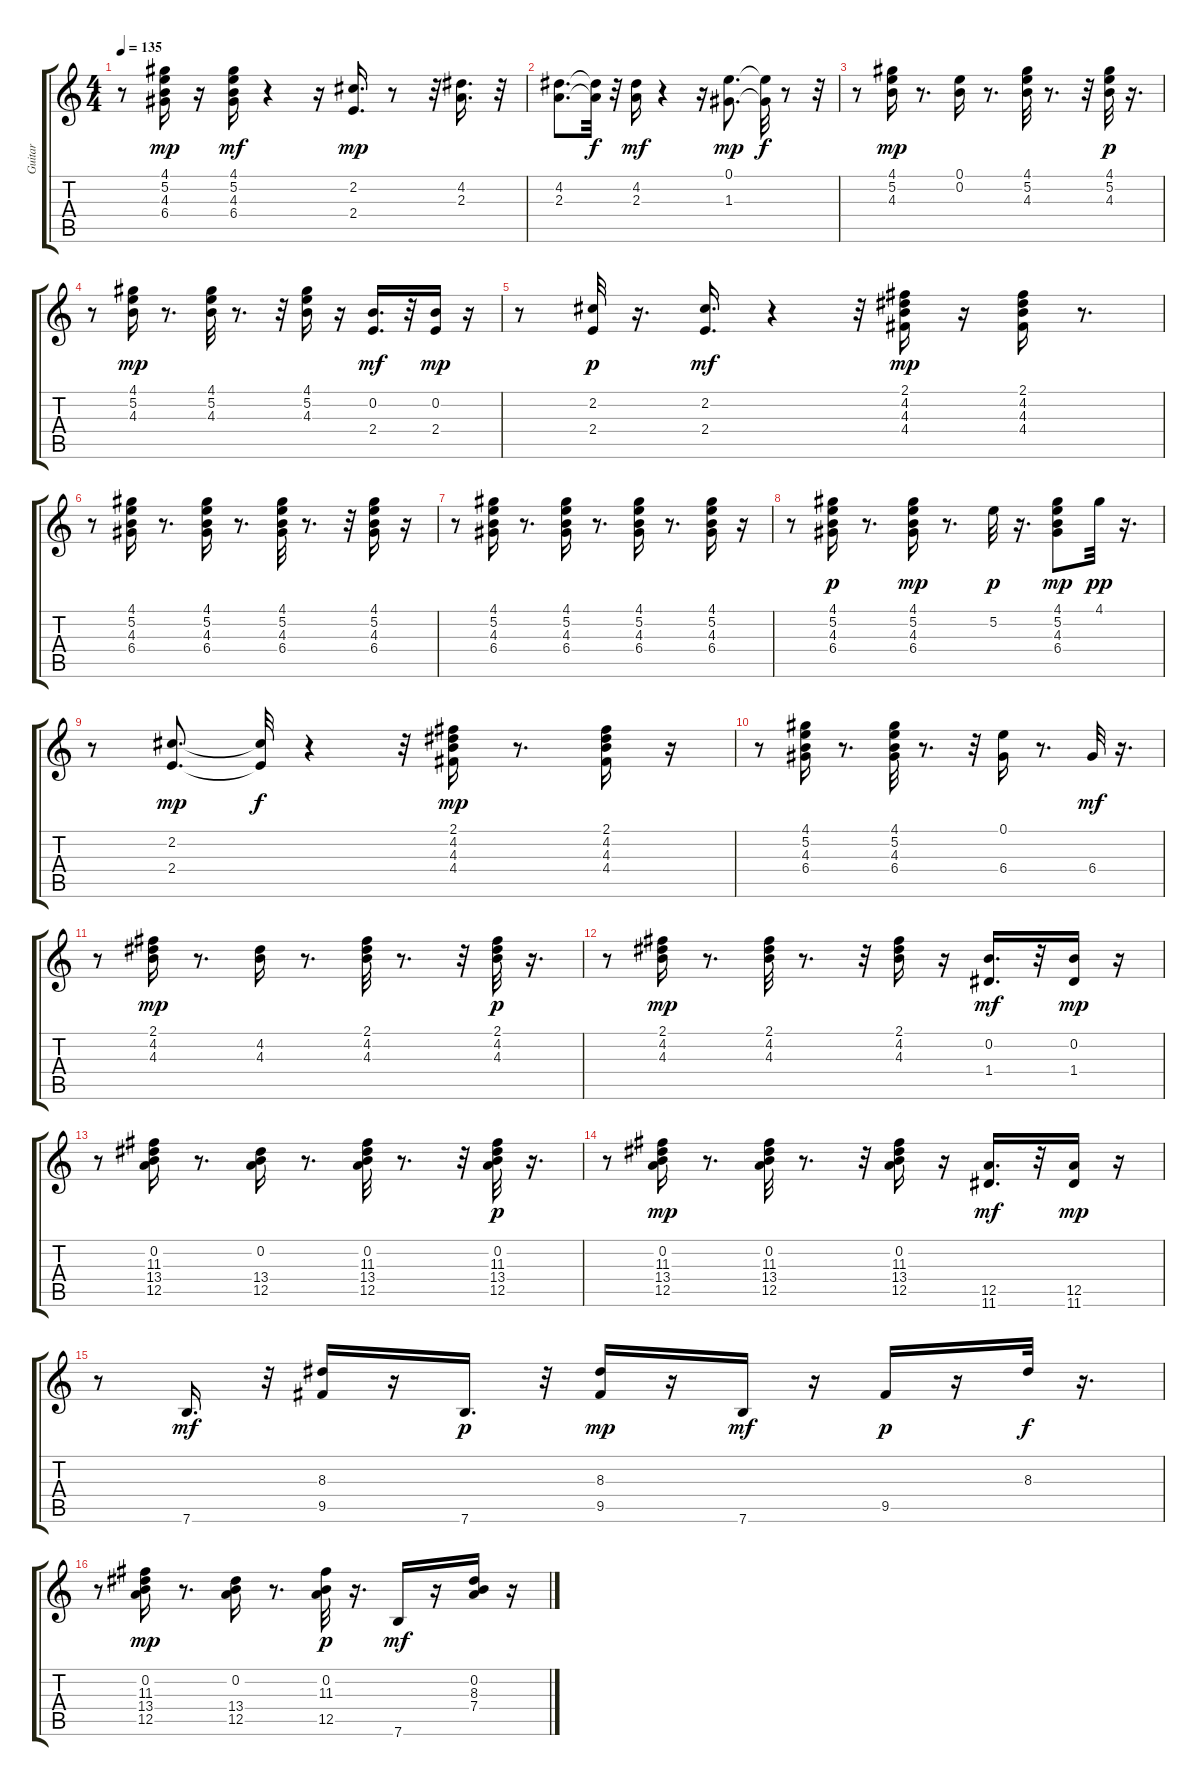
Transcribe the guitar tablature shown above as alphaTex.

\track ("Guitar  " "Guitar  ") {instrument electricguitarmuted}
\staff {score tabs}
\tuning (E4 B3 G3 D3 A2 E2) {hide}
\ts (4 4)
\tempo 135
\clef g2
\ks c
r.8{dy mf} (4.1 5.2 4.3 6.4).16{dy mp} r.16 (4.1 5.2 4.3 6.4).16{dy mf} r.4 r.16 (2.2 2.4).16{d dy mp} r.8 r.32 (4.2 2.3).16{d} r.32 |
(4.2 2.3).8{d} (4.2{t} 2.3{t}).32{dy f} r.32 (4.2 2.3).16{dy mf} r.4 r.16 (0.1 1.3).8{d dy mp} (0.1{t} 1.3{t}).32{dy f} r.8 r.32 |
r.8 (4.1 5.2 4.3).16{dy mp} r.8{d} (0.1 0.2).16 r.8{d} (4.1 5.2 4.3).32 r.8{d} r.32 (4.1 5.2 4.3).32{dy p} r.16{d} |
r.8 (4.1 5.2 4.3).16{dy mp} r.8{d} (4.1 5.2 4.3).32 r.8{d} r.32 (4.1 5.2 4.3).16 r.16 (0.2 2.4).16{d dy mf} r.32 (0.2 2.4).16{dy mp} r.16 |
r.8 (2.2 2.4).32{dy p} r.16{d} (2.2 2.4).16{d dy mf} r.4 r.32 (2.1 4.2 4.3 4.4).16{dy mp} r.16 (2.1 4.2 4.3 4.4).16 r.8{d} |
r.8 (4.1 5.2 4.3 6.4).16 r.8{d} (4.1 5.2 4.3 6.4).16 r.8{d} (4.1 5.2 4.3 6.4).32 r.8{d} r.32 (4.1 5.2 4.3 6.4).16 r.16 |
r.8 (4.1 5.2 4.3 6.4).16 r.8{d} (4.1 5.2 4.3 6.4).16 r.8{d} (4.1 5.2 4.3 6.4).16 r.8{d} (4.1 5.2 4.3 6.4).16 r.16 |
r.8 (4.1 5.2 4.3 6.4).16{dy p} r.8{d} (4.1 5.2 4.3 6.4).16{dy mp} r.8{d} 5.2.32{dy p} r.16{d} (4.1 5.2 4.3 6.4).8{dy mp} 4.1.32{dy pp} r.16{d} |
r.8 (2.2 2.4).8{d dy mp} (2.2{t} 2.4{t}).32{dy f} r.4 r.32 (2.1 4.2 4.3 4.4).16{dy mp} r.8{d} (2.1 4.2 4.3 4.4).16 r.16 |
r.8 (4.1 5.2 4.3 6.4).16 r.8{d} (4.1 5.2 4.3 6.4).32 r.8{d} r.32 (0.1 6.4).16 r.8{d} 6.4.32{dy mf} r.16{d} |
r.8 (2.1 4.2 4.3).16{dy mp} r.8{d} (4.2 4.3).16 r.8{d} (2.1 4.2 4.3).32 r.8{d} r.32 (2.1 4.2 4.3).32{dy p} r.16{d} |
r.8 (2.1 4.2 4.3).16{dy mp} r.8{d} (2.1 4.2 4.3).32 r.8{d} r.32 (2.1 4.2 4.3).16 r.16 (0.2 1.4).16{d dy mf} r.32 (0.2 1.4).16{dy mp} r.16 |
r.8 (0.2 11.3 13.4 12.5).16 r.8{d} (0.2 13.4 12.5).16 r.8{d} (0.2 11.3 13.4 12.5).32 r.8{d} r.32 (0.2 11.3 13.4 12.5).32{dy p} r.16{d} |
r.8 (0.2 11.3 13.4 12.5).16{dy mp} r.8{d} (0.2 11.3 13.4 12.5).32 r.8{d} r.32 (0.2 11.3 13.4 12.5).16 r.16 (12.5 11.6).16{d dy mf} r.32 (12.5 11.6).16{dy mp} r.16 |
r.8 7.6.16{d dy mf} r.32 (8.3 9.5).16 r.16 7.6.16{d dy p} r.32 (8.3 9.5).16{dy mp} r.16 7.6.16{dy mf} r.16 9.5.16{dy p} r.16 8.3.32{dy f} r.16{d} |
r.8 (0.2 11.3 13.4 12.5).16{dy mp} r.8{d} (0.2 13.4 12.5).16 r.8{d} (0.2 11.3 12.5).32{dy p} r.16{d} 7.6.16{dy mf} r.16 (0.2 8.3 7.4).16 r.16
